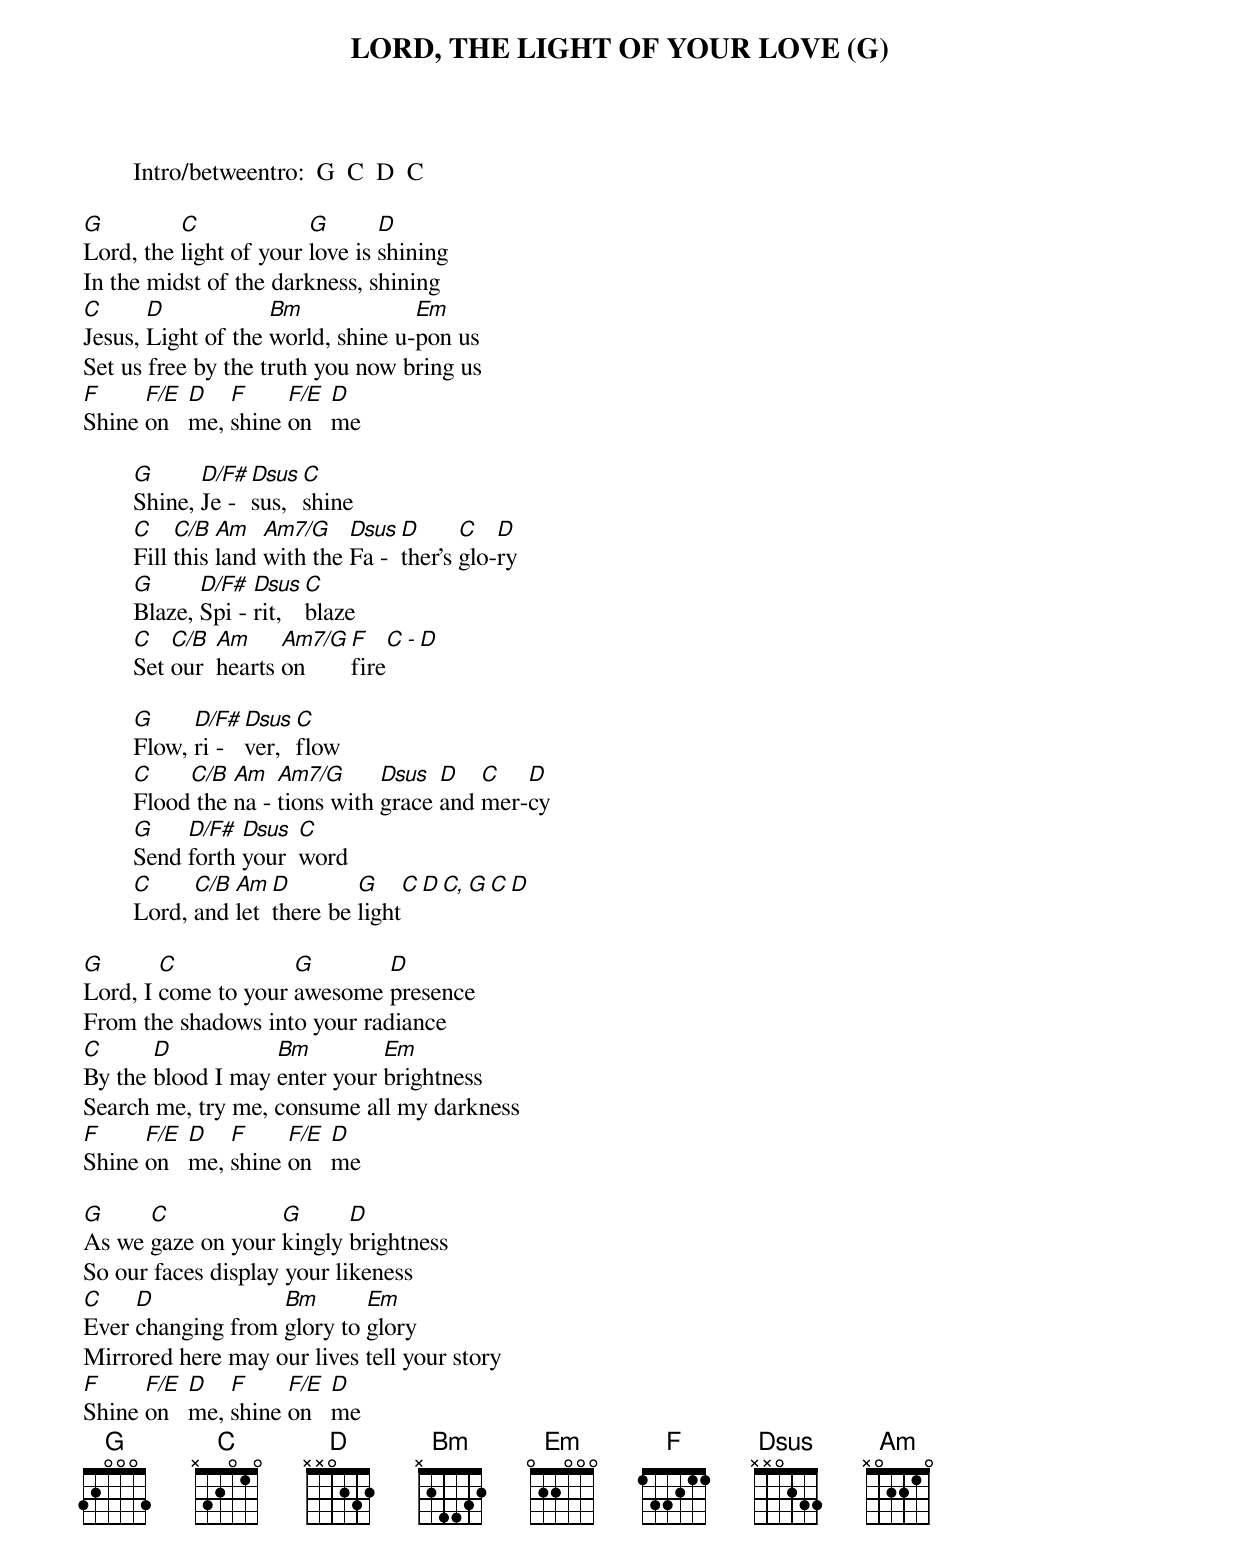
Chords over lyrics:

LORD, THE LIGHT OF YOUR LOVE (G)

	Intro/betweentro:  G  C  D  C

G         C             G       D
Lord, the light of your love is shining
In the midst of the darkness, shining
C      D            Bm             Em
Jesus, Light of the world, shine u-pon us
Set us free by the truth you now bring us
F     F/E  D   F     F/E  D
Shine on   me, shine on   me

	G      D/F# Dsus  C
	Shine, Je - sus,  shine
	C    C/B  Am   Am7/G    Dsus D      C   D
	Fill this land with the Fa - ther's glo-ry
	G      D/F#  Dsus  C
	Blaze, Spi - rit,  blaze
	C   C/B  Am     Am7/G  F      C - D
	Set our  hearts on     fire

	G     D/F# Dsus  C
	Flow, ri - ver,  flow
	C    C/B  Am   Am7/G      Dsus  D   C   D
	Flood the na - tions with grace and mer-cy
	G    D/F#  Dsus  C
	Send forth your  word
	C     C/B Am  D        G      C  D  C, G  C  D
	Lord, and let there be light

G       C            G       D
Lord, I come to your awesome presence
From the shadows into your radiance
C      D           Bm         Em
By the blood I may enter your brightness
Search me, try me, consume all my darkness
F     F/E  D   F     F/E  D
Shine on   me, shine on   me

G     C            G      D
As we gaze on your kingly brightness
So our faces display your likeness
C    D             Bm       Em
Ever changing from glory to glory
Mirrored here may our lives tell your story
F     F/E  D   F     F/E  D
Shine on   me, shine on   me
